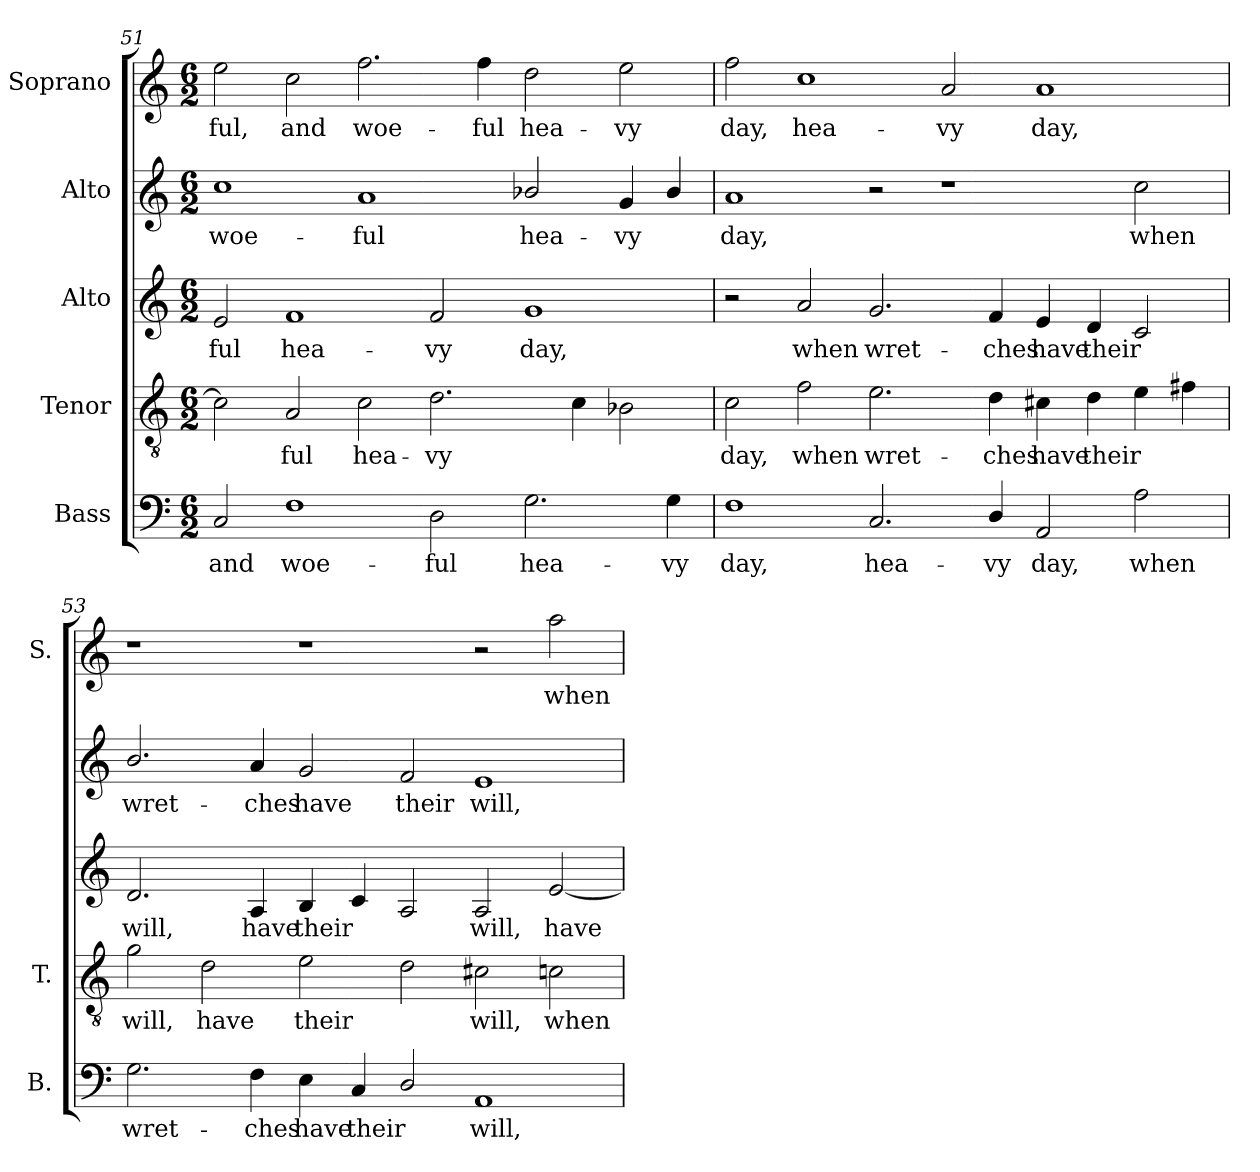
**kern	**text	**kern	**text	**kern	**text	**kern	**text	**kern	**text
*part5	*part5	*part4	*part4	*part3	*part3	*part2	*part2	*part1	*part1
*staff5	*staff5	*staff4	*staff4	*staff3	*staff3	*staff2	*staff2	*staff1	*staff1
*I"Bass	*	*I"Tenor	*	*I"Alto	*	*I"Alto	*	*I"Soprano	*
*I'B.	*	*I'T.	*	*	*	*	*	*I'S.	*
!!LO:LB:g=z
*clefF4	*	*clefGv2	*	*clefG2	*	*clefG2	*	*clefG2	*
*	*	*ITrd7c12	*	*	*	*	*	*	*
*k[]	*	*k[]	*	*k[]	*	*k[]	*	*k[]	*
*C:	*	*C:	*	*C:	*	*C:	*	*C:	*
*M6/2	*	*M6/2	*	*M6/2	*	*M6/2	*	*M6/2	*
=51	=51	=51	=51	=51	=51	=51	=51	=51	=51
!	!LO:LY:b:color=#000000	!	!	!	!	!	!	!	!
!	!	!	!	!	!LO:LY:b:color=#000000	!	!	!	!
!	!	!	!	!	!	!	!LO:LY:b:color=#000000	!	!
!	!	!	!	!	!	!	!	!	!LO:LY:b:color=#000000
2Ci/	and	2Ci\]	.	2ei/	-ful	1cci	woe-	2eei\	-ful,
!	!LO:LY:b:color=#000000	!	!	!	!	!	!	!	!
!	!	!	!LO:LY:b:color=#000000	!	!	!	!	!	!
!	!	!	!	!	!LO:LY:b:color=#000000	!	!	!	!
!	!	!	!	!	!	!	!	!	!LO:LY:b:color=#000000
1Fi	woe-	2AAi/	-ful	1fi	hea-	.	.	2cci\	and
!	!	!	!LO:LY:b:color=#000000	!	!	!	!	!	!
!	!	!	!	!	!	!	!LO:LY:b:color=#000000	!	!
!	!	!	!	!	!	!	!	!	!LO:LY:b:color=#000000
.	.	2Ci\	hea-	.	.	1ai	-ful	2.ffi\	woe-
!	!LO:LY:b:color=#000000	!	!	!	!	!	!	!	!
!	!	!	!LO:LY:b:color=#000000	!	!	!	!	!	!
!	!	!	!	!	!LO:LY:b:color=#000000	!	!	!	!
2Di\	-ful	2.Di\	-vy	2fi/	-vy	.	.	.	.
!	!	!	!	!	!	!	!	!	!LO:LY:b:color=#000000
.	.	.	.	.	.	.	.	4ffi\	-ful
!	!LO:LY:b:color=#000000	!	!	!	!	!	!	!	!
!	!	!	!	!	!LO:LY:b:color=#000000	!	!	!	!
!	!	!	!	!	!	!	!LO:LY:b:color=#000000	!	!
!	!	!	!	!	!	!	!	!	!LO:LY:b:color=#000000
2.Gi\	hea-	.	.	1gi	day,	2b-Xi/	hea-	2ddi\	hea-
.	.	4Ci\	.	.	.	.	.	.	.
!	!	!	!	!	!	!	!LO:LY:b:color=#000000	!	!
!	!	!	!	!	!	!	!	!	!LO:LY:b:color=#000000
.	.	2BB-Xi\	.	.	.	4gi/	-vy	2eei\	-vy
!	!LO:LY:b:color=#000000	!	!	!	!	!	!	!	!
4Gi\	-vy	.	.	.	.	4b-i/	.	.	.
=52	=52	=52	=52	=52	=52	=52	=52	=52	=52
!	!LO:LY:b:color=#000000	!	!	!	!	!	!	!	!
!	!	!	!LO:LY:b:color=#000000	!	!	!	!	!	!
!	!	!	!	!	!	!	!LO:LY:b:color=#000000	!	!
!	!	!	!	!	!	!	!	!	!LO:LY:b:color=#000000
1Fi	day,	2Ci\	day,	2r	.	1ai	day,	2ffi\	day,
!	!	!	!LO:LY:b:color=#000000	!	!	!	!	!	!
!	!	!	!	!	!LO:LY:b:color=#000000	!	!	!	!
!	!	!	!	!	!	!	!	!	!LO:LY:b:color=#000000
.	.	2Fi\	when	2ai/	when	.	.	1cci	hea-
!	!LO:LY:b:color=#000000	!	!	!	!	!	!	!	!
!	!	!	!LO:LY:b:color=#000000	!	!	!	!	!	!
!	!	!	!	!	!LO:LY:b:color=#000000	!	!	!	!
2.Ci/	hea-	2.Ei\	wret-	2.gi/	wret-	2r	.	.	.
!	!	!	!	!	!	!	!	!	!LO:LY:b:color=#000000
.	.	.	.	.	.	1r	.	2ai/	-vy
!	!LO:LY:b:color=#000000	!	!	!	!	!	!	!	!
!	!	!	!LO:LY:b:color=#000000	!	!	!	!	!	!
!	!	!	!	!	!LO:LY:b:color=#000000	!	!	!	!
4Di/	-vy	4Di\	-ches	4fi/	-ches	.	.	.	.
!	!LO:LY:b:color=#000000	!	!	!	!	!	!	!	!
!	!	!	!LO:LY:b:color=#000000	!	!	!	!	!	!
!	!	!	!	!	!LO:LY:b:color=#000000	!	!	!	!
!	!	!	!	!	!	!	!	!	!LO:LY:b:color=#000000
2AAi/	day,	4C#Xi\	have	4ei/	have	.	.	1ai	day,
!	!	!	!LO:LY:b:color=#000000	!	!	!	!	!	!
!	!	!	!	!	!LO:LY:b:color=#000000	!	!	!	!
.	.	4Di\	their	4di/	their	.	.	.	.
!	!LO:LY:b:color=#000000	!	!	!	!	!	!	!	!
!	!	!	!	!	!	!	!LO:LY:b:color=#000000	!	!
2Ai\	when	4Ei\	.	2ci/	.	2cci\	when	.	.
.	.	4F#Xi\	.	.	.	.	.	.	.
=53	=53	=53	=53	=53	=53	=53	=53	=53	=53
!	!LO:LY:b:color=#000000	!	!	!	!	!	!	!	!
!	!	!	!LO:LY:b:color=#000000	!	!	!	!	!	!
!	!	!	!	!	!LO:LY:b:color=#000000	!	!	!	!
!	!	!	!	!	!	!	!LO:LY:b:color=#000000	!	!
2.Gi\	wret-	2Gi\	will,	2.di/	will,	2.bi/	wret-	1r	.
!	!	!	!LO:LY:b:color=#000000	!	!	!	!	!	!
.	.	2Di\	have	.	.	.	.	.	.
!	!LO:LY:b:color=#000000	!	!	!	!	!	!	!	!
!	!	!	!	!	!LO:LY:b:color=#000000	!	!	!	!
!	!	!	!	!	!	!	!LO:LY:b:color=#000000	!	!
4Fi\	-ches	.	.	4Ai/	have	4ai/	-ches	.	.
!	!LO:LY:b:color=#000000	!	!	!	!	!	!	!	!
!	!	!	!LO:LY:b:color=#000000	!	!	!	!	!	!
!	!	!	!	!	!LO:LY:b:color=#000000	!	!	!	!
!	!	!	!	!	!	!	!LO:LY:b:color=#000000	!	!
4Ei\	have	2Ei\	their	4Bi/	their	2gi/	have	1r	.
!	!LO:LY:b:color=#000000	!	!	!	!	!	!	!	!
4Ci/	their	.	.	4ci/	.	.	.	.	.
!	!	!	!	!	!	!	!LO:LY:b:color=#000000	!	!
2Di/	.	2Di\	.	2Ai/	.	2fi/	their	.	.
!	!LO:LY:b:color=#000000	!	!	!	!	!	!	!	!
!	!	!	!LO:LY:b:color=#000000	!	!	!	!	!	!
!	!	!	!	!	!LO:LY:b:color=#000000	!	!	!	!
!	!	!	!	!	!	!	!LO:LY:b:color=#000000	!	!
1AAi	will,	2C#Xi\	will,	2Ai/	will,	1ei	will,	2r	.
!	!	!	!LO:LY:b:color=#000000	!	!	!	!	!	!
!	!	!	!	!	!LO:LY:b:color=#000000	!	!	!	!
!	!	!	!	!	!	!	!	!	!LO:LY:b:color=#000000
.	.	2Cni\	when	[2ei/	have	.	.	2aai\	when
=	=	=	=	=	=	=	=	=	=
*-	*-	*-	*-	*-	*-	*-	*-	*-	*-
